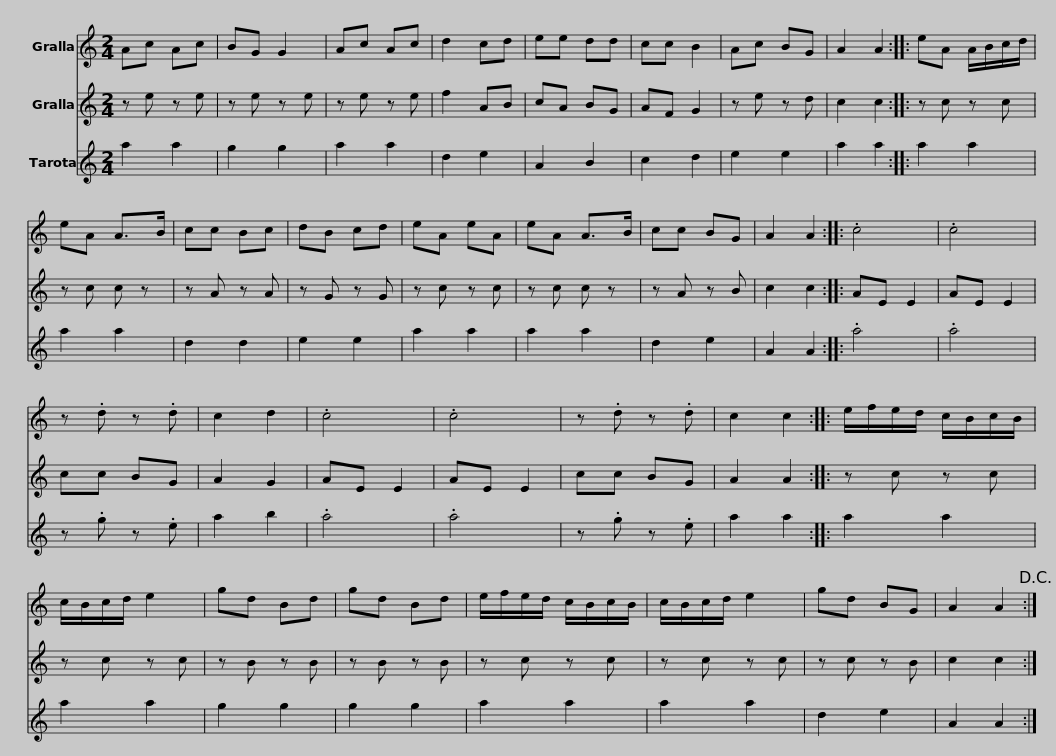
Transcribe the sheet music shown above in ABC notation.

X:1
%%score 1 2 3
L:1/8
M:2/4
I:linebreak $
K:C
V:1 treble
V:2 treble
V:3 treble transpose=-12
V:1
 Ac Ac | BG G2 | Ac Ac | d2 cd | ee dd | %5
 cc B2 | Ac BG | A2 A2 ::$ eA A/B/c/d/ | eA A>B | %10
 cc Bc | dB cd | eA eA | eA A>B | cc BG | %15
 A2 A2 ::$ .c4 | .c4 | z .d z .d | c2 d2 | %20
 .c4 | .c4 | z .d z .d | c2 c2 ::$ e/f/e/d/ c/B/c/B/ | %25
 c/B/c/d/ e2 | gd Bd | gd Bd | e/f/e/d/ c/B/c/B/ | c/B/c/d/ e2 | %30
 gd BG | A2 A2!D.C.! :| %32
V:2
 z e z e | z e z e | z e z e | f2 AB | cA BG | %5
 AF G2 | z e z d | c2 c2 ::$ z c z c | z c c z | %10
 z A z A | z G z G | z c z c | z c c z | z A z B | %15
 c2 c2 ::$ AE E2 | AE E2 | cc BG | A2 G2 | %20
 AE E2 | AE E2 | cc BG | A2 A2 ::$ z c z c | %25
 z c z c | z B z B | z B z B | z c z c | z c z c | %30
 z c z B | c2 c2 :| %32
V:3
 a2 a2 | g2 g2 | a2 a2 | d2 e2 | A2 B2 | %5
 c2 d2 | e2 e2 | a2 a2 ::$ a2 a2 | a2 a2 | %10
 d2 d2 | e2 e2 | a2 a2 | a2 a2 | d2 e2 | %15
 A2 A2 ::$ .a4 | .a4 | z .g z .e | a2 b2 | %20
 .a4 | .a4 | z .g z .e | a2 a2 ::$ a2 a2 | %25
 a2 a2 | g2 g2 | g2 g2 | a2 a2 | a2 a2 | %30
 d2 e2 | A2 A2 :| %32
